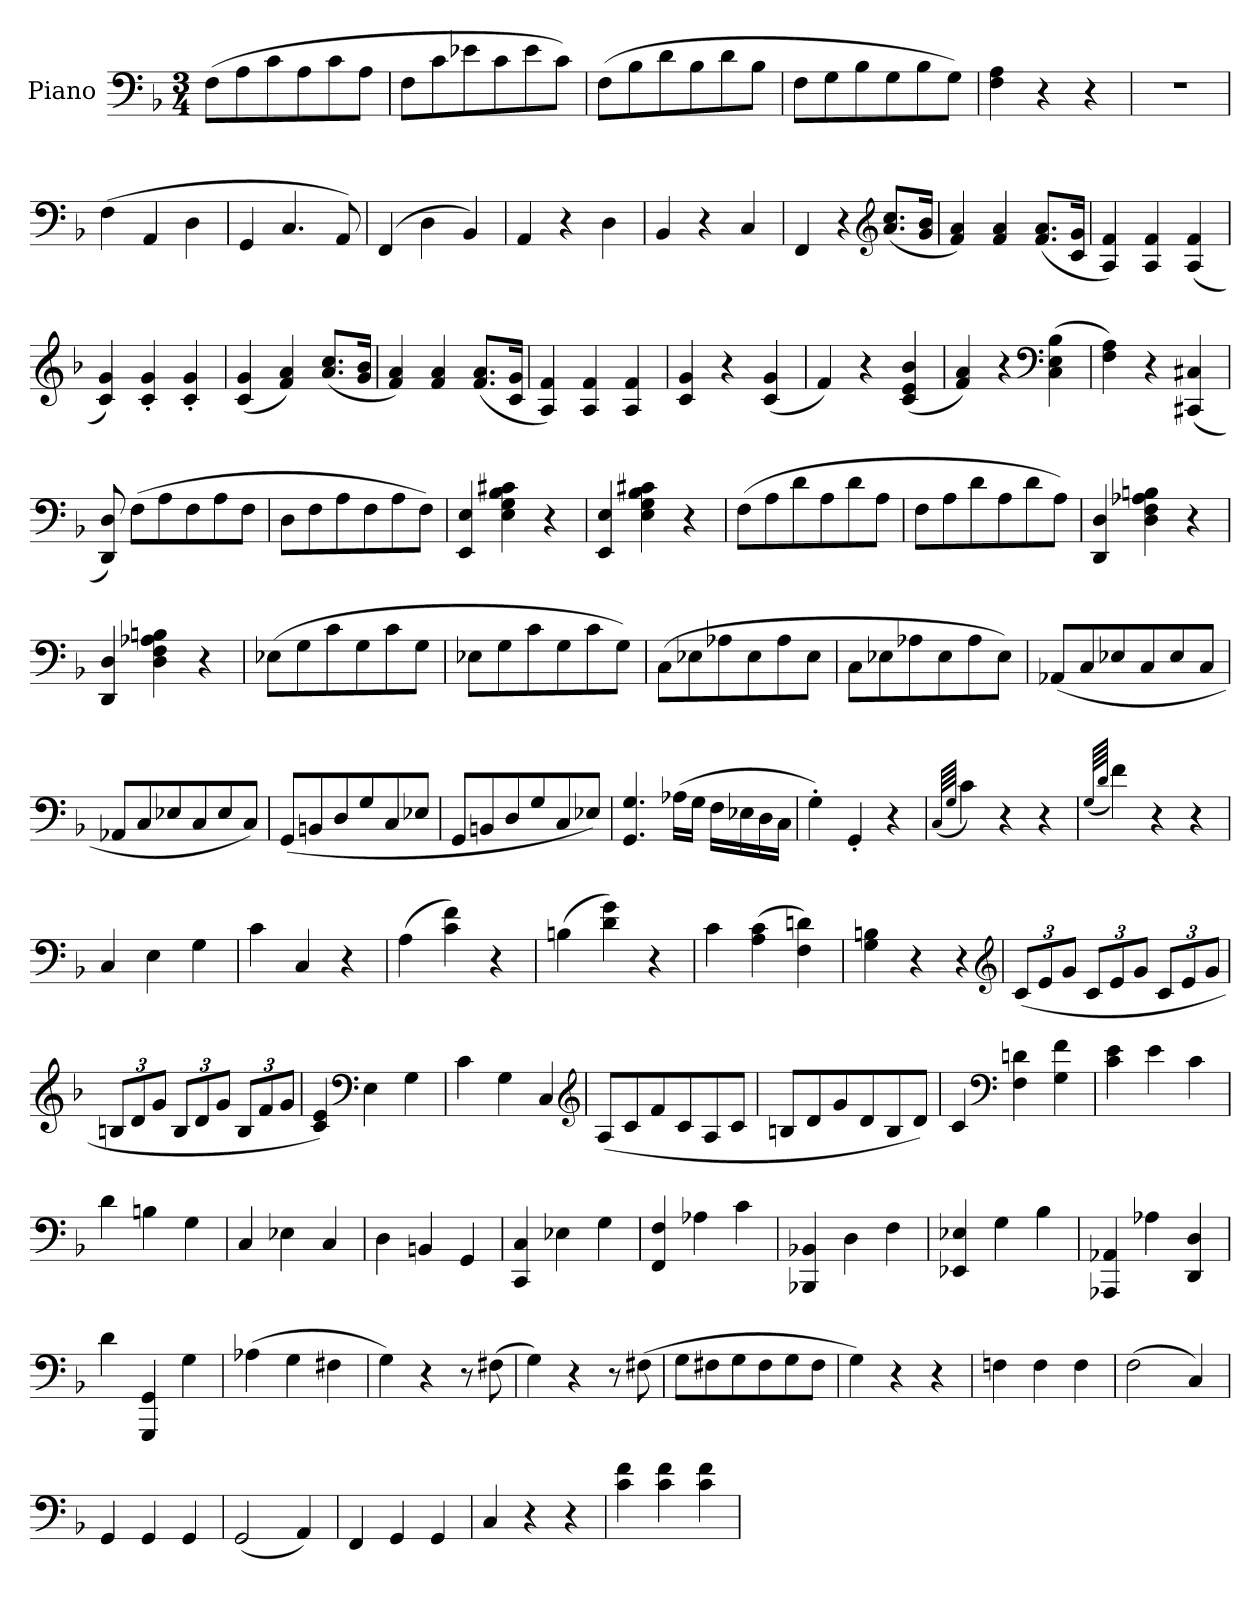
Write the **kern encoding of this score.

**kern
*part1
*staff1
*I"Piano
*I'Pno
*clefF4
*k[b-]
*F:
*M3/4
*MM144
=
(8FL
8A
8c
8A
8c
8AJ
=
8FL
8c
8e-X
8c
8e-
8cJ)
=
(8FL
8B-
8d
8B-
8d
8B-J
=
8FL
8G
8B-
8G
8B-
8GJ)
=
4F 4A
4r
4r
=
2.r
=
(4F
4AA
4D
=
4GG
4.C
8AA)
=
(4FF
4D
4BB-)
=
4AA
4r
4D
=
4BB-
4r
4C
=
4FF
4r
*clefG2
(8.a 8.ccL
16g 16b-Jk
=
4f 4a)
4f 4a
(8.f 8.aL
16c 16gJk
=
4A 4f)
4A 4f
(4A 4f
=
4c 4g)
4c' 4g'
4c' 4g'
=
(4c 4g
4f 4a)
(8.a 8.ccL
16g 16b-Jk
=
4f 4a)
4f 4a
(8.f 8.aL
16c 16gJk
=
4A 4f)
4A 4f
4A 4f
=
4c 4g
4r
(4c 4g
=
4f)
4r
(4c 4e 4b-
=
4f 4a)
4r
*clefF4
(4C 4E 4B-
=
4F 4A)
4r
(4CC#X 4C#X
=
8DD 8D)
(8FL
8A
8F
8A
8FJ
=
8DL
8F
8A
8F
8A
8FJ)
=
4EE 4E
4E 4G 4B- 4c#X
4r
=
4EE 4E
4E 4G 4B- 4c#X
4r
=
(8FL
8A
8d
8A
8d
8AJ
=
8FL
8A
8d
8A
8d
8AJ)
=
4DD 4D
4D 4F 4A-X 4Bn
4r
=
4DD 4D
4D 4F 4A-X 4Bn
4r
=
(8E-XL
8G
8c
8G
8c
8GJ
=
8E-XL
8G
8c
8G
8c
8GJ)
=
(8CL
8E-X
8A-X
8E-
8A-
8E-J
=
8CL
8E-X
8A-X
8E-
8A-
8E-J)
=
(8AA-XL
8C
8E-X
8C
8E-
8CJ
=
8AA-XL
8C
8E-X
8C
8E-
8CJ)
=
(8GGL
8BBn
8D
8G
8C
8E-XJ
=
8GGL
8BBn
8D
8G
8C
8E-XJ)
=
4.GG 4.G
(16A-XLL
16GJJ
16FLL
16E-X
16D
16CJJ
=
4G')
4GG'
4r
=
(64qCLLLL
64qGJJJJ
4c)
4r
4r
=
(64qGLLLL
64qdJJJJ
4f)
4r
4r
=
4C
4E
4G
=
4c
4C
4r
=
(4A
4c 4f)
4r
=
(4Bn
4d 4g)
4r
=
4c
(4A 4c
4F 4dn)
=
4G 4Bn
4r
4r
*clefG2
=
(12cL
12e
12gJ
12cL
12e
12gJ
12cL
12e
12gJ
=
12BnL
12d
12gJ
12BL
12d
12gJ
12BL
12f
12gJ
=
4c 4e)
*clefF4
4E
4G
=
4c
4G
4C
*clefG2
=
(8AL
8c
8f
8c
8A
8cJ
=
8BnL
8d
8g
8d
8B
8dJ)
=
4c
*clefF4
4F 4dn
4G 4f
=
4c 4e
4e
4c
=
4d
4Bn
4G
=
4C
4E-X
4C
=
4D
4BBn
4GG
=
4CC 4C
4E-X
4G
=
4FF 4F
4A-X
4c
=
4BBB-X 4BB-X
4D
4F
=
4EE-X 4E-X
4G
4B-
=
4AAA-X 4AA-X
4A-X
4DD 4D
=
4d
4GGG 4GG
4G
=
(4A-X
4G
4F#X
=
4G)
4r
8r
(8F#X
=
4G)
4r
8r
(8F#X
=
8GL
8F#X
8G
8F#
8G
8F#J
=
4G)
4r
4r
=
4Fn
4F
4F
=
(2F
4C)
=
4GG
4GG
4GG
=
(2GG
4AA)
=
4FF
4GG
4GG
=
4C
4r
4r
=
4c 4f
4c 4f
4c 4f
=
*-
